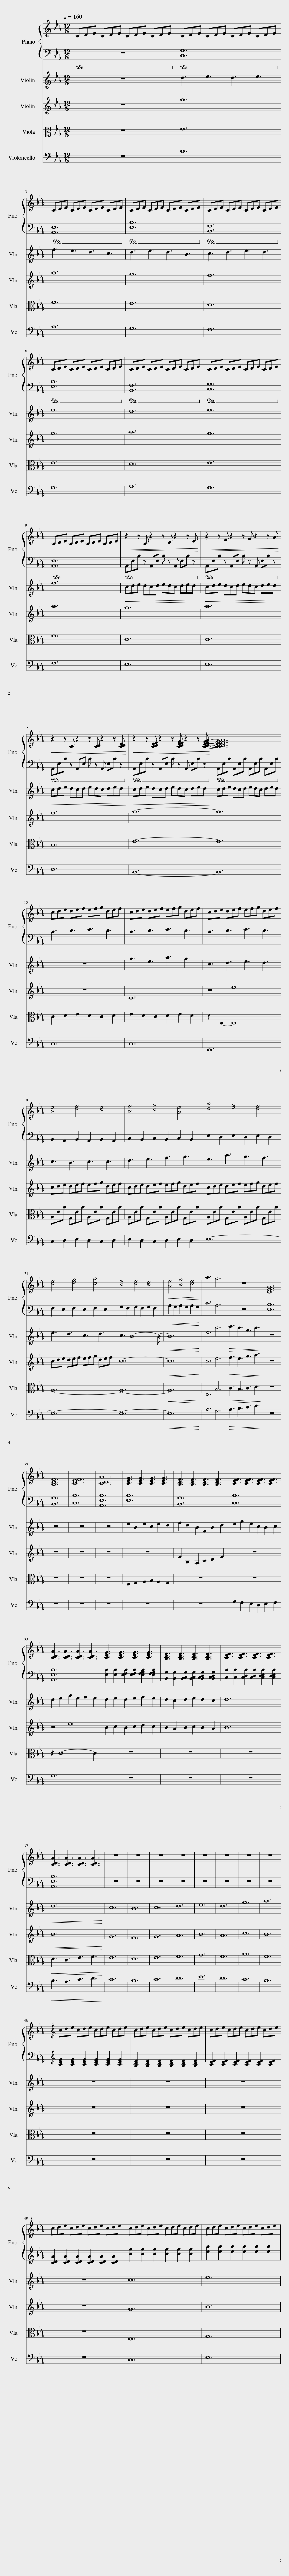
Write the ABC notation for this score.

X:1
%%score { 1 | 2 } 3 4 5 6
L:1/8
Q:1/4=160
M:12/8
I:linebreak $
K:Eb
V:1 treble
V:2 bass
V:3 treble
V:4 treble
V:5 alto
V:6 bass
V:1
 CDE CDE CDE CDE | CDE CDE CDE CDE |$ CDE CDE CDE CDE | CDE CDE CDE CDE | CDE CDE CDE CDE |$ %5
 CDE CDE CDE CDE | CDE CDE CDE CDE | CDE CDE CDE CDE |$ CDE CDE CDE CDE |!<(! z2 z C z2 z D z2 z E!<)! | %10
!<(! z2 z F z2 z G z2 z A!<)! |$!<(! z2 z C z2 z [CD] z2 z [CDE]!<)! |!<(! z2 z [CDEF] z2 z [CDEFG] z2 z [CDEFGA]-!<)! | [CDEFGA]12 |$ cde def efg def | %15
 cde def efg def | cde def efg def |$ [Be]4 [df]4 [ce]4 | [Bf]4 [cg]4 [Ae]4 | [da]4 [eg]4 [df]4 |$ %20
 [ce]4 [df]4 [cg]4 | [Be]4 [ce]4 [Bd]4 |!<(! [Ae]4 [Bf]4 [ce]4!<)! | a6 g6 | z12 | %25
 [CEG]12 |$ [B,DF]12 | [CEF]12 | [CDA]12 | [CEG]3 [CEG]3 [CEG]3 [CEG]3 | %30
 [B,DF]3 [B,DF]3 [B,DF]3 [B,DF]3 | [CEF]3 [CEF]3 [CEF]3 [CEF]3 |$ [CDA]3 [CDA]3 [CDA]3 [CDA]3 | [CEG]3 [CEG]3 [CEG]3 [CEG]3 | [B,DF]3 [B,DF]3 [B,DF]3 [B,DF]3 | %35
 [CEF]3 [CEF]3 [CEF]3 [CEF]3 |$ [CDA]3 [CDA]3 [CDA]3 [CDA]3 | z12 | z12 | z12 | %40
 z12 | z12 | z12 | z12 | z12 |$ %45
[K:treble+8] cde cde cde cde | cde cde cde cde | cde cde cde cde |$ cde cde cde cde | cde cde cde cde | %50
 cde cde cde cde |] %51
V:2
!ped! z12!ped-up! |!ped! [C,G,]12!ped-up! |$!ped! [A,,E,]12!ped-up! |!ped! [E,B,]12!ped-up! |!ped! [B,,F,]12!ped-up! |$ %5
!ped! [E,B,]12!ped-up! |!ped! [B,,F,]12!ped-up! |!ped! [C,G,]12!ped-up! |$!ped! [A,,E,]12!ped-up! |!ped! A,,E,B, z A,,E, B, z A,, E,B, z!ped-up! | %10
!ped! A,,E,B, z A,,E, B, z A,, E,B, z!ped-up! |$!ped! A,,E,B, z A,,E, B, z A,, E,B, z!ped-up! |!ped! A,,E,B, z A,,E, B, z A,, E,B, z!ped-up! |!ped! A,,E,B, A,,E,B, A,,E,B, A,,E,B,!ped-up! |$ C3 D3 E3 D3 | %15
 C3 D3 E3 D3 | C3 D3 E3 D3 |$ B,,2 A,,2 B,,2 A,,2 B,,2 A,,2 | C,2 B,,2 C,2 B,,2 C,2 B,,2 | E,2 D,2 E,2 D,2 E,2 D,2 |$ %20
 F,2 E,2 F,2 E,2 F,2 E,2 | G,2 F,2 G,2 F,2 G,2 F,2 |!<(! A,2 G,2 A,2 G,2 A,2 G,2!<)! | C6 A,6 | z12 | %25
 [E,B,]12 |$ [B,,G,]12 | [C,B,]12 | [A,,E,B,]12 | [E,B,]12 | %30
 [B,,G,]12 | [C,B,]12 |$ [A,,E,B,]12 | [E,B,]2 [E,B,]2 [E,F,B,]2 [E,F,B,]2 [E,F,G,B,]2 [E,F,G,B,]2 | [B,,G,]2 [B,,G,]2 [B,,C,G,]2 [B,,C,G,]2 [B,,C,D,G,]2 [B,,C,D,G,]2 | %35
 [C,B,]2 [C,B,]2 [C,D,B,]2 [C,D,B,]2 [C,D,E,B,]2 [C,D,E,B,]2 |$ [A,,E,B,]12 | z12 | z12 | z12 | %40
 z12 | z12 | z12 | z12 | z12 |$ %45
[K:treble] [CEG]2 [CEG]2 [CEG]2 [CEG]2 [CEG]2 [CEG]2 | [B,DF]2 [B,DF]2 [B,DF]2 [B,DF]2 [B,DF]2 [B,DF]2 | [CEF]2 [CEF]2 [CEF]2 [CEF]2 [CEF]2 [CEF]2 |$ [CDA]2 [CDA]2 [CDA]2 [CDA]2 [CDA]2 [CDA]2 | [cg]2 [cg]2 [cg]2 [cg]2 [cg]2 [cg]2 | %50
 [eb]2 [eb]2 [eb]2 [eb]2 [eb]2 [eb]2 |] %51
V:3
 z12 | d3 e3 d3 e3 |$ f3 e3 d3 c3 | d3 e3 d3 B3 | c3 d3 e3 d3 |$ %5
 e12 | d12 | e12 |$ f12 |!<(! cde dcd edc ded!<)! | %10
!<(! cde dcd edc ded!<)! |$!<(! cde dcd edc ded!<)! |!<(! cde dcd edc ded!<)! | cde dcd edc ded |$ z12 | %15
 g3 e3 a3 g3 | c3 d3 e3 d3 |$ c3 B3 c3 c3 | d3 e3 f3 g3 | e3 a3 g3 f3 |$ %20
 e3 d3 c3 d3 | c3 B8- B- |!<(! B12!<)! | e6 b6 |!>(! c'3 b3 g3 b3!>)! | %25
 z12 |$ z12 | z12 | z12 | e2 B2 e2 c2 e2 d2 | %30
 f2 d2 B2 F2 B2 d2 | e2 g2 e2 c2 B2 c2 |$ d2 e2 g2 e2 f2 e2 | d2 e2 d2 e2 f2 e2 | d2 c2 d2 e2 d2 c2 | %35
 d12 |$!<(! d12!<)! | c12 | B12 | c12 | %40
 d12 | e12 | d12 | g12 | a12 |$ %45
 z12 | z12 | z12 |$ z12 | c12 | %50
 e12 |] %51
V:4
 z12 | g12 |$ a12 | g12 | f12 |$ %5
 g12 | a12 | g12 |$ a12 | g12 | %10
 a12 |$ f12 | g12- | g12 |$ z12 | %15
 C12 | z4 e8 |$ cde def efg def | cde def efg def | cde def efg def |$ %20
 cde def efg def | c12- |!<(! c12!<)! | c6 e6 |!>(! f3 e3 g3 a3!>)! | %25
 z12 |$ z12 | z12 | z12 | z12 | %30
 F2 B,2 A,2 C2 D2 F2 | z12 |$ z4 e8 | B2 c2 B2 c2 d2 c2 | B2 A2 B2 c2 B2 A2 | %35
 B12 |$!<(! B12!<)! | G12 | F12 | G12 | %40
 A12 | B12 | A12 | c12 | B12 |$ %45
 z12 | z12 | z12 |$ z12 | G12 | %50
 B12 |] %51
V:5
 z12 | E12 |$ F12 | E12 | D12 |$ %5
 E12 | D12 | E12 |$ F12 | C12 | %10
 C12 |$ B,12 | E12- | E12 |$ C2 D2 E2 D2 C2 D2 | %15
 E2 D2 C2 D2 E2 D2 | z2 E,2- E,8 |$ A,EB G,EB A,EB G,EB | A,EB G,EB A,EB G,EB | A,EB G,EB A,EB G,EB |$ %20
 A,12- | A,12- |!<(! A,12!<)! | E,6 B,6 |!>(! C3 B,3 C3 D3!>)! | %25
 z12 |$ z12 | z12 | z12 | F,2 G,2 A,2 B,2 A,2 G,2 | %30
 z12 | z12 |$ z2 C8- C2 | z12 | z12 | %35
 z12 |$!<(! D3 C3 E3 F3!<)! | E12 | D12 | E12 | %40
 F12 | G12 | F12 | A12 | F12 |$ %45
 z12 | z12 | z12 |$ z12 | E,12 | %50
 G,12 |] %51
V:6
 z12 | B,12 |$ A,12 | G,12 | F,12 |$ %5
 G,12 | A,12 | G,12 |$ F,12 | E,12 | %10
 E,12 |$ D,12 | B,,12- | B,,12 |$ C,12 | %15
 C,12 | E,,12 |$ C,2 D,2 E,2 D,2 C,2 D,2 | E,2 D,2 C,2 D,2 E,2 D,2 | E,12- |$ %20
 E,12- | E,12- |!<(! E,12!<)! | A,6 G,6 |!>(! A,3 B,3 C3 D3!>)! | %25
 z12 |$ z12 | z12 | z12 | z12 | %30
 z12 | G,2 F,2 E,2 D,2 E,2 F,2 |$ G,12 | z12 | z12 | %35
 z12 |$!<(! B,3 A,3 C3 D3!<)! | C12 | B,12 | C12 | %40
 D12 | E12 | D12 | C12 | B,12 |$ %45
 z12 | z12 | z12 |$ z12 | C,12 | %50
 E,12 |] %51
